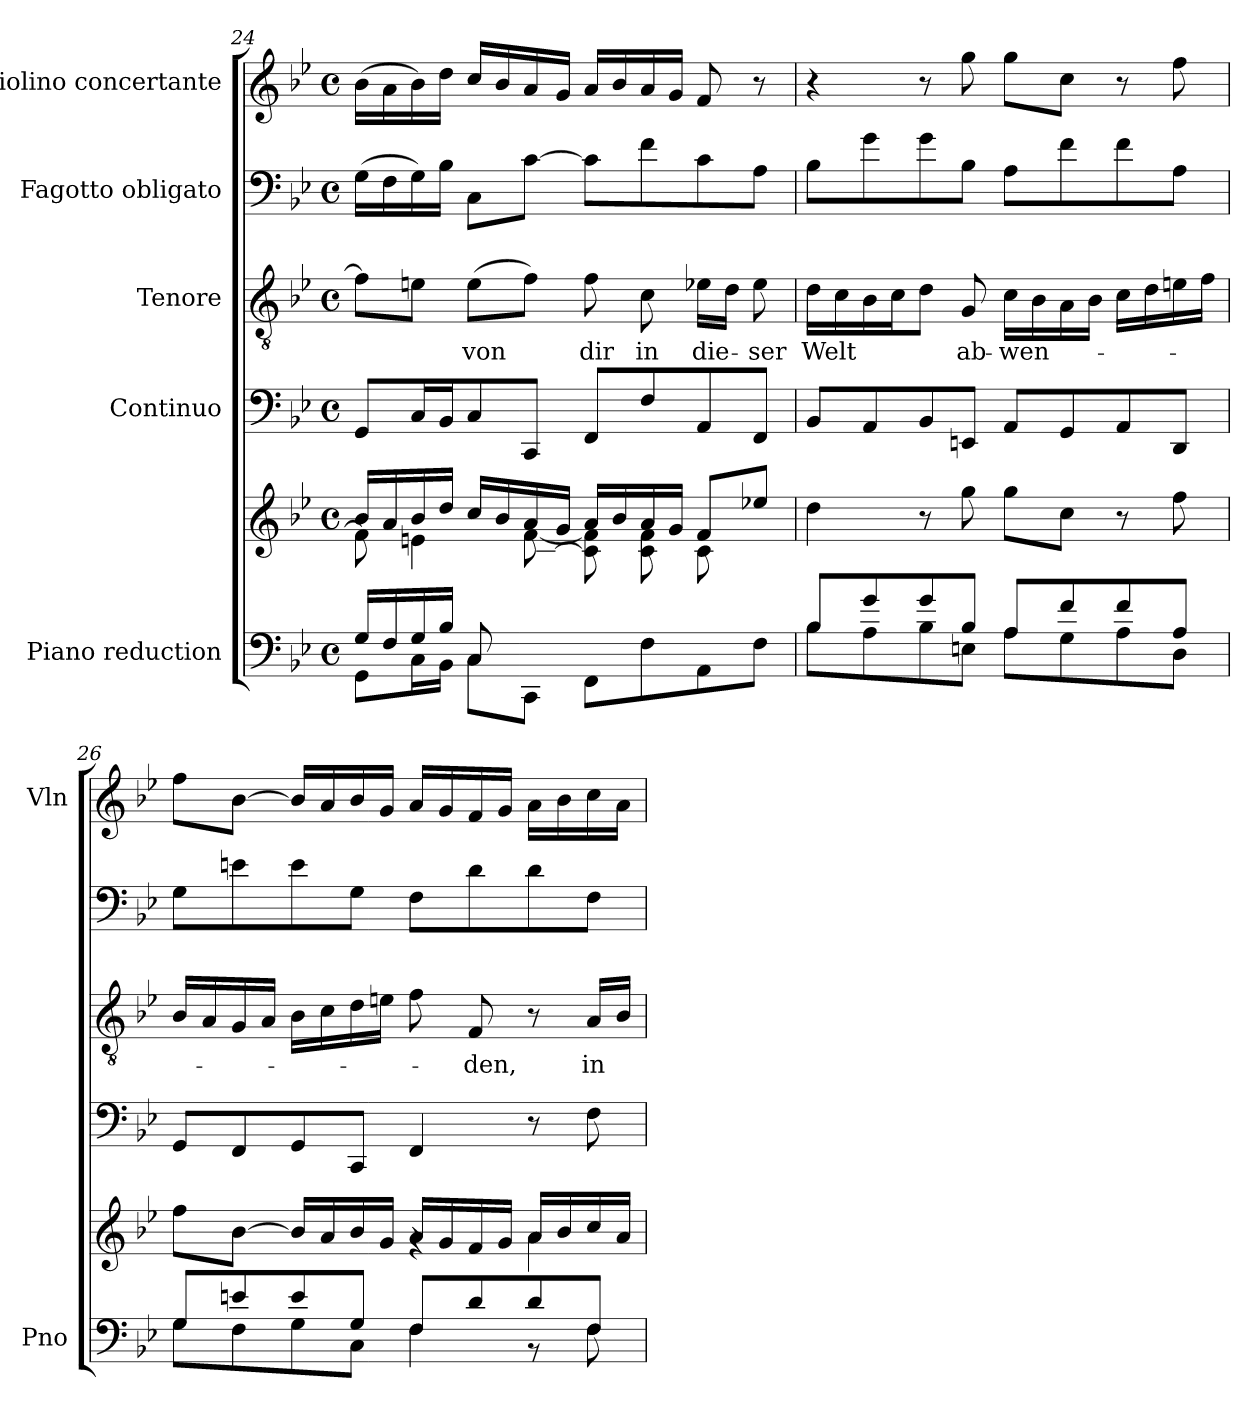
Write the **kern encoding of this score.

**kern	**kern	**kern	**kern	**text	**kern	**kern
*part5	*part5	*part4	*part3	*part3	*part2	*part1
*staff6	*staff5	*staff4	*staff3	*staff3	*staff2	*staff1
*I"Piano reduction	*	*I"Continuo	*I"Tenore	*	*I"Fagotto obligato	*I"Violino concertante
*I'Pno	*	*	*	*	*	*I'Vln
!!LO:PB:g=z
*clefF4	*clefG2	*clefF4	*clefGv2	*	*clefF4	*clefG2
*k[b-e-]	*k[b-e-]	*k[b-e-]	*k[b-e-]	*	*k[b-e-]	*k[b-e-]
*M4/4	*M4/4	*M4/4	*M4/4	*	*M4/4	*M4/4
*met(c)	*met(c)	*met(c)	*met(c)	*	*met(c)	*met(c)
=24	=24	=24	=24	=24	=24	=24
*^	*^	*	*	*	*	*
*	*^	*	*^	*	*	*	*	*
2..ryy	16G/LL	8GG\L	16b-/LL	8f\]	4.ryy	8GG/L	8f\L]	.	(>16G\LL	(>16b-\LL
.	16F/	.	16a/	.	.	.	.	.	16F\	16a\
.	16G/	16C\L	16b-/	4en\	.	16C/L	8en\J	.	16G\)	16b-\)
.	16B-/JJ	16BB-\JJ	16dd/JJ	.	.	16BB-/J	.	.	16B-\JJ	16dd\JJ
!	!	!	!	!	!	!	!	!LO:LY:b	!	!
.	8C/L	8C\L	16cc/LL	.	.	8C/	(>8e\L	von	8C\L	16cc/LL
.	.	.	16b-/	.	.	.	.	.	.	16b-/
.	8ryy	8CC\J	16a/	[8f\	[8c\J	8CC/J	8f\J)	.	[8c\J	16a/
.	.	.	16g/JJ	.	.	.	.	.	.	16g/JJ
!	!	!	!	!	!	!	!	!LO:LY:b	!	!
.	2ryy	8FF\L	16a/LL	8c\] 8f\]L	2ryy	8FF/L	8f\	dir	8c\L]	16a/LL
.	.	.	16b-/	.	.	.	.	.	.	16b-/
!	!	!	!	!	!	!	!	!LO:LY:b	!	!
.	.	8F\	16a/	8c\ 8f\	.	8F/	8c\	in	8f\	16a/
.	.	.	16g/JJ	.	.	.	.	.	.	16g/JJ
!	!	!	!	!	!	!	!	!LO:LY:b	!	!
.	.	8AA\	8f/L	8c\	.	8AA/	16e-X\LL	die-	8c\	8f/
.	.	.	.	.	.	.	16d\JJ	.	.	.
!	!	!	!	!	!	!	!	!LO:LY:b	!	!
8A/J	.	8F\J	8ee-X/J	8ryy	.	8FF/J	8e-\	-ser	8A\J	8r
*	*	*	*	*v	*v	*	*	*	*	*
=25	=25	=25	=25	=25	=25	=25	=25	=25	=25
!	!	!	!	!	!	!	!LO:LY:b	!	!
*	*v	*v	*	*	*	*	*	*	*
*	*	*v	*v	*	*	*	*	*
8B-/L	8B-\L	4dd\	8BB-/L	16d\LL	Welt	8B-\L	4r
.	.	.	.	16c\	.	.	.
8g/	8A\	.	8AA/	16B-\	.	8g\	.
.	.	.	.	16c\J	.	.	.
8g/	8B-\	8r	8BB-/	8d\J	.	8g\	8r
!	!	!	!	!	!LO:LY:b	!	!
8B-/J	8En\J	8gg\	8EEn/J	8G/	ab-	8B-\J	8gg\
!	!	!	!	!	!LO:LY:b	!	!
8A/L	8A\L	8gg\L	8AA/L	16c\LL	-wen-	8A\L	8gg\L
.	.	.	.	16B-\	.	.	.
8f/	8G\	8cc\J	8GG/	16A\	.	8f\	8cc\J
.	.	.	.	16B-\JJ	.	.	.
8f/	8A\	8r	8AA/	16c\LL	.	8f\	8r
.	.	.	.	16d\	.	.	.
8A/J	8D\J	8ff\	8DD/J	16en\	.	8A\J	8ff\
.	.	.	.	16f\JJ	.	.	.
=26	=26	=26	=26	=26	=26	=26	=26
*	*	*^	*	*	*	*	*
8G/L	8G\L	8ff\L	4ryy	8GG/L	16B-/LL	.	8G\L	8ff\L
.	.	.	.	.	16A/	.	.	.
8en/	8F\	[8b-\J	.	8FF/	16G/	.	8en\	[8b-\J
.	.	.	.	.	16A/JJ	.	.	.
8e/	8G\	16b-/LL]	4ryy	8GG/	16B-\LL	.	8e\	16b-/LL]
.	.	16a/	.	.	16c\	.	.	16a/
8G/J	8C\J	16b-/	.	8CC/J	16d\	.	8G\J	16b-/
.	.	16g/JJ	.	.	16en\JJ	.	.	16g/JJ
8F/L	4F\	16a/LL	4rg	4FF/	8f\	.	8F\L	16a/LL
.	.	16g/	.	.	.	.	.	16g/
!	!	!	!	!	!	!LO:LY:b	!	!
8d/	.	16f/	.	.	8F/	-den,	8d\	16f/
.	.	16g/JJ	.	.	.	.	.	16g/JJ
8d/	8r	16a/LL	4a\	8r	8r	.	8d\	16a\LL
.	.	16b-/	.	.	.	.	.	16b-\
!	!	!	!	!	!	!LO:LY:b	!	!
8F/J	8F\	16cc/	.	8F\	16A/LL	in	8F\J	16cc\
.	.	16a/JJ	.	.	16B-/JJ	.	.	16a\JJ
*v	*v	*	*	*	*	*	*	*
*	*v	*v	*	*	*	*	*
=	=	=	=	=	=	=
*-	*-	*-	*-	*-	*-	*-
